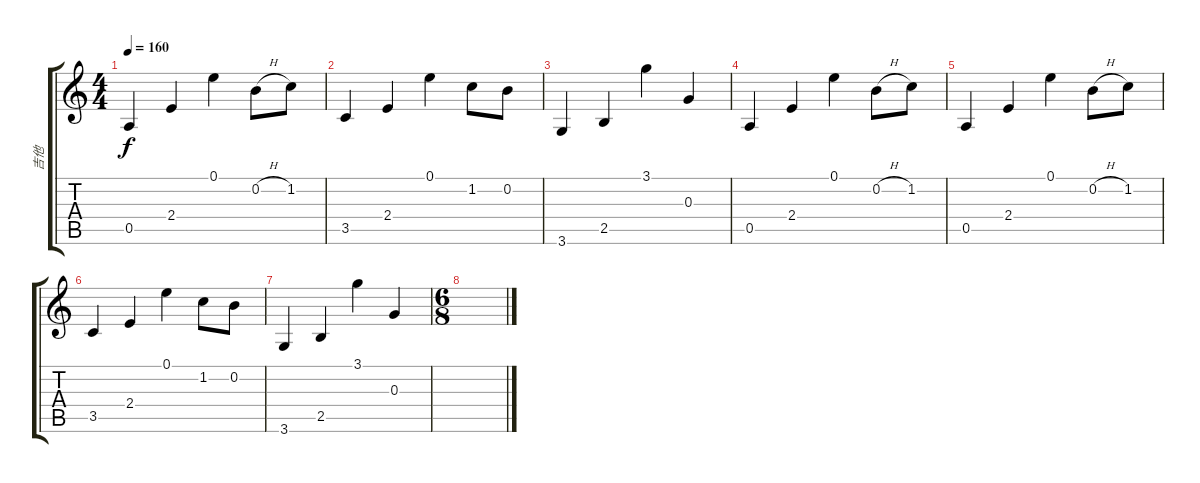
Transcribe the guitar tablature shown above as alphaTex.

\track ("吉他" "吉他") {instrument acousticguitarsteel}
\staff {score tabs}
\tuning (E4 B3 G3 D3 A2 E2) {hide}
\ts (4 4)
\tempo 160
\clef g2
\ks c
0.5.4{dy f volume 11 instrument acousticguitarsteel} 2.4.4 0.1.4 0.2{h}.8 1.2.8 |
3.5.4 2.4.4 0.1.4 1.2.8 0.2.8 |
3.6.4 2.5.4 3.1.4 0.3.4 |
0.5.4 2.4.4 0.1.4 0.2{h}.8 1.2.8 |
0.5.4 2.4.4 0.1.4 0.2{h}.8 1.2.8 |
3.5.4 2.4.4 0.1.4 1.2.8 0.2.8 |
3.6.4 2.5.4 3.1.4 0.3.4 |
\ts (6 8)
